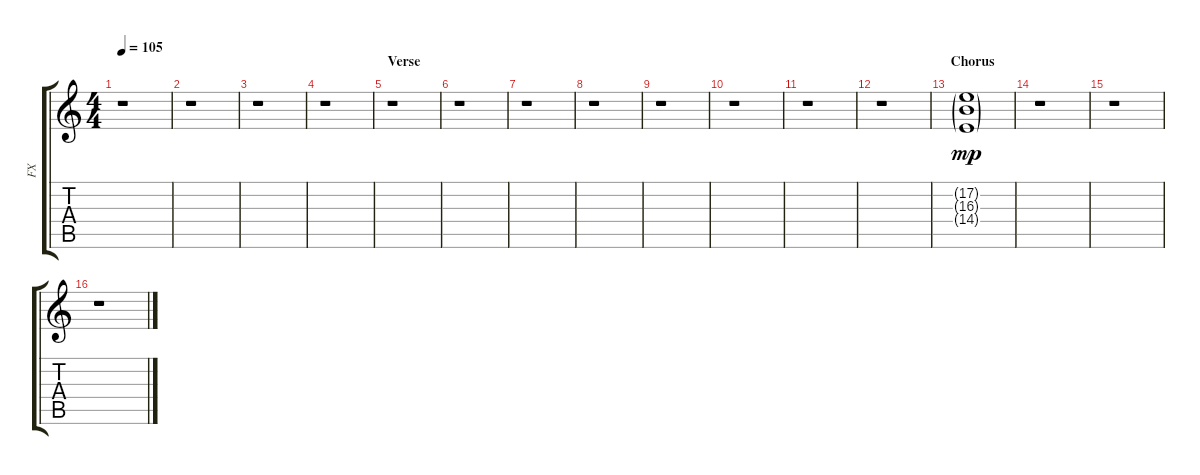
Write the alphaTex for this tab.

\track ("FX" "FX") {instrument celesta}
\staff {score tabs}
\tuning (E4 B3 G3 D3 A2 E2) {hide}
\ts (4 4)
\tempo 105
\clef g2
\ks c
r.1{dy mp} |
r.1 |
r.1 |
r.1 |
\section ("" "Verse")
r.1 |
r.1 |
r.1 |
r.1 |
r.1 |
r.1 |
r.1 |
r.1 |
\section ("" "Chorus")
(17.2{g} 16.3{g} 14.4{g}).1{instrument clarinet} |
r.1 |
r.1 |
r.1
